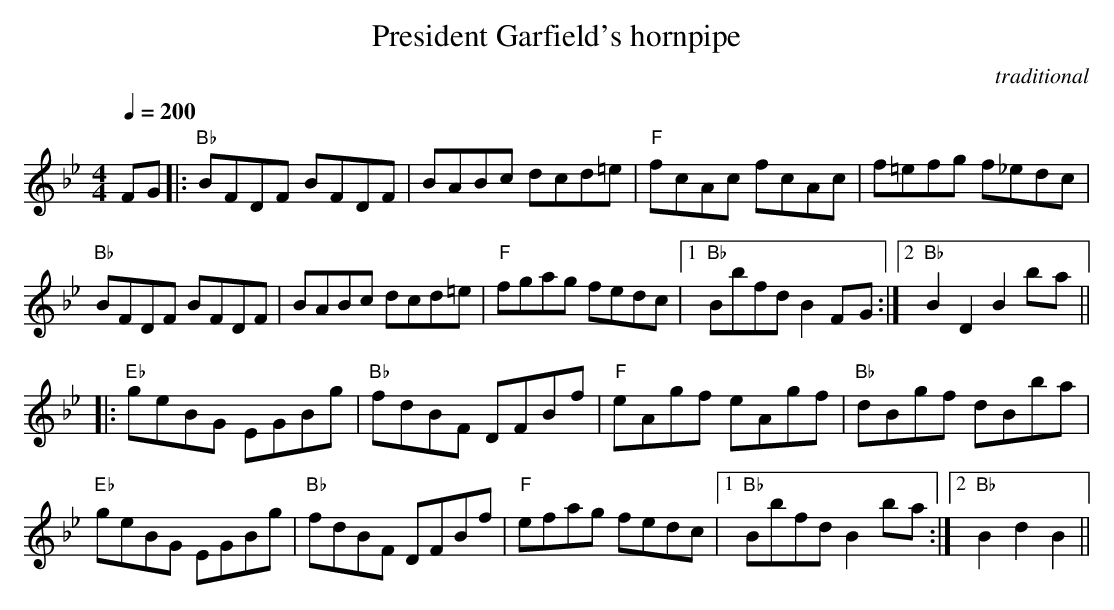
X:1
T:President Garfield's hornpipe
C:traditional
M:4/4
L:1/8
Q:1/4=200
K:Bb
FG|:"Bb" BFDF BFDF| BABc dcd=e|"F"fcAc fcAc| f=efg f_edc|!
"Bb"BFDF BFDF|BABc dcd=e|"F"fgag fedc|1\
"Bb"Bbfd B2 F-G:|2"Bb"B2 D2 B2 b-a||!
|:"Eb"geBG EGBg|"Bb"fdBF DFBf| "F"eAgf eAgf|"Bb"dBgf dBba|!
"Eb"geBG EGBg|"Bb"fdBF DFBf|"F"efag fedc|1\
"Bb"Bbfd B2 b-a:|2"Bb"B2 d2B2||
